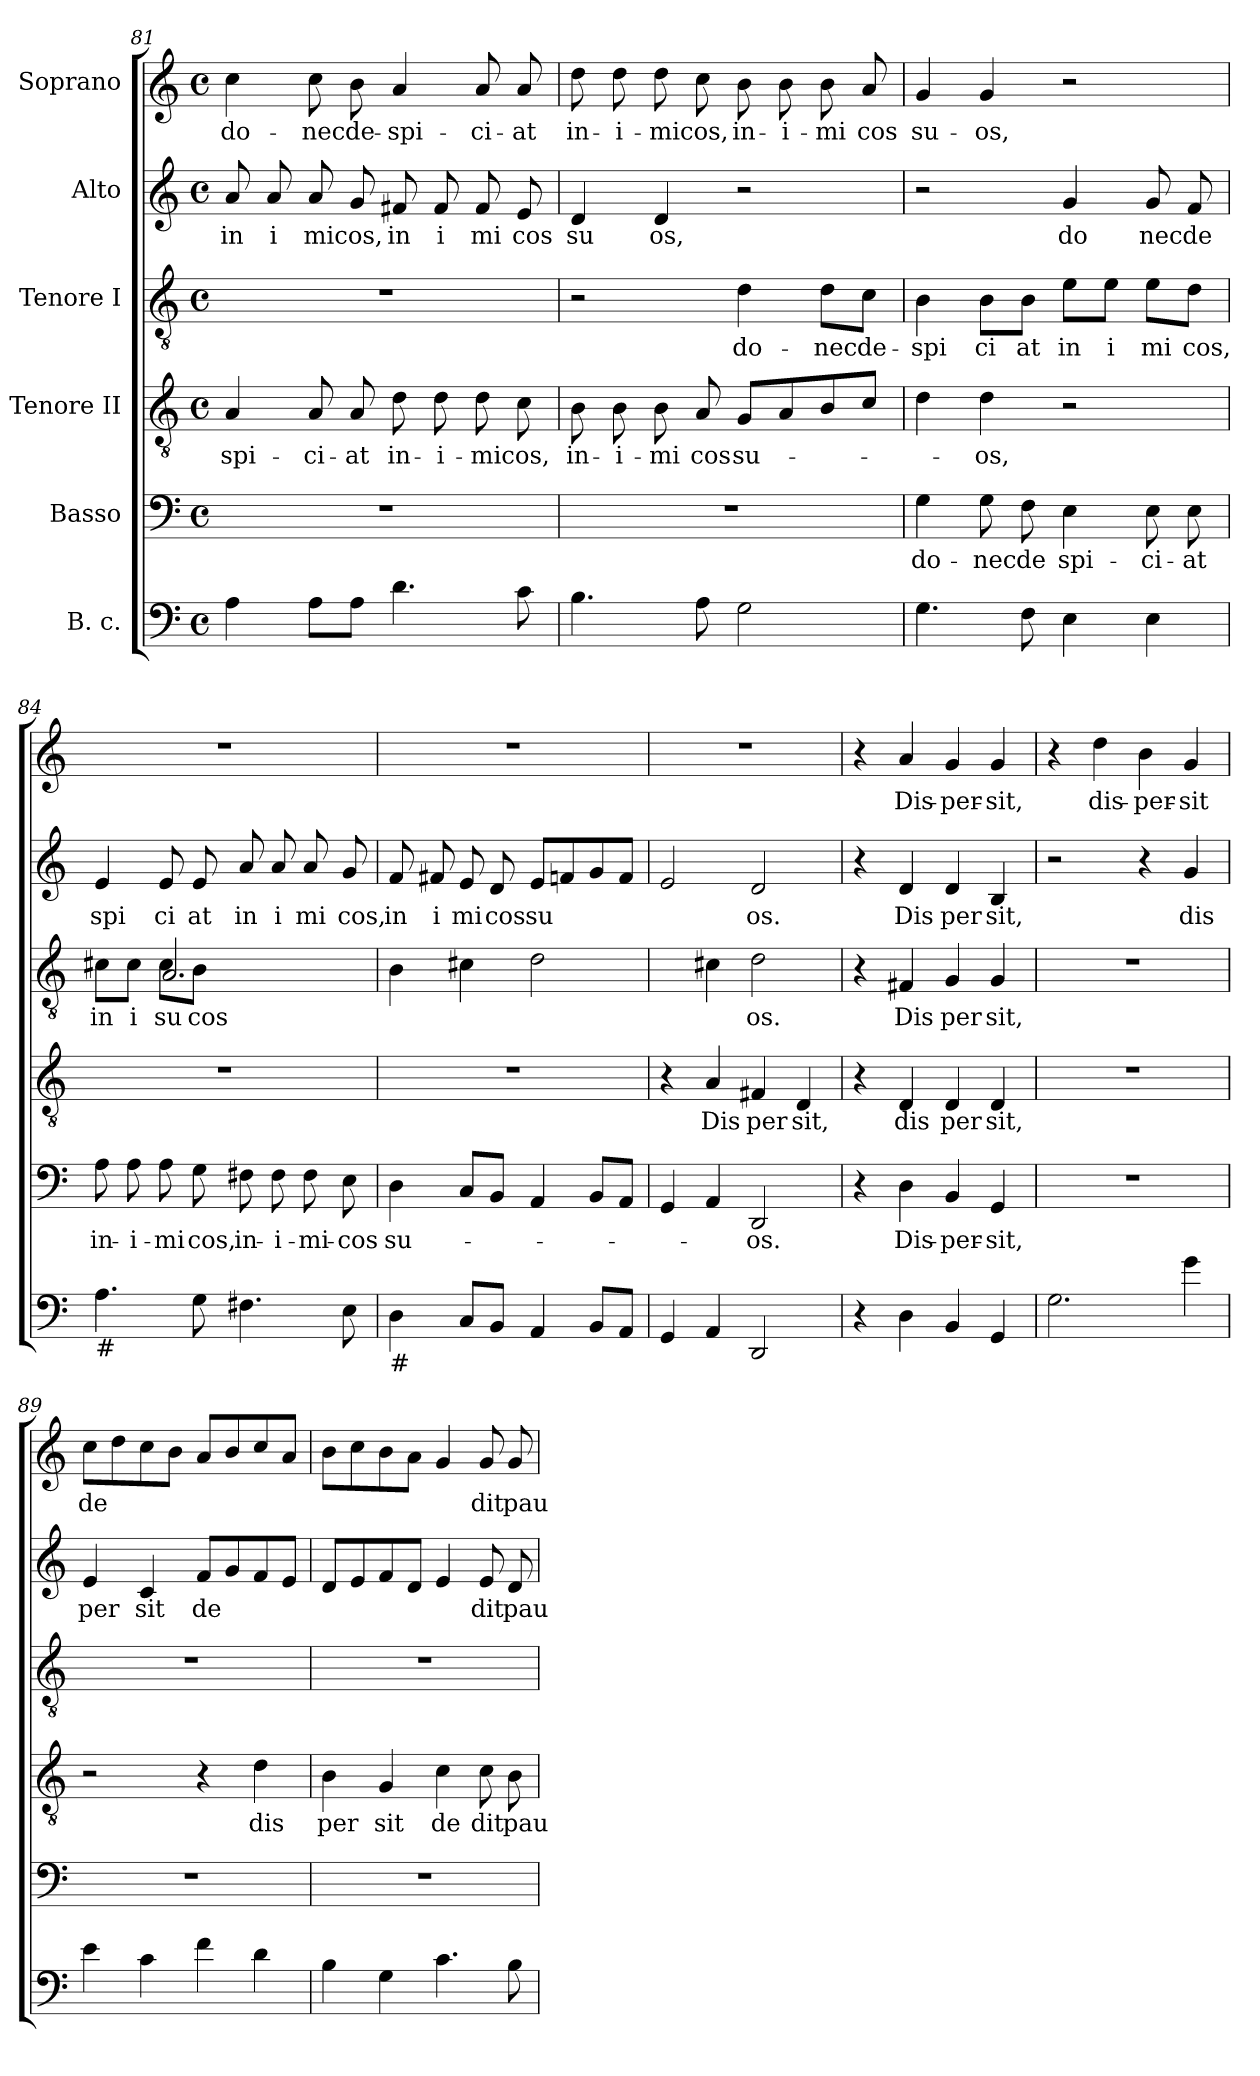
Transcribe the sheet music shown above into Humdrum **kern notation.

**kern	**kern	**text	**kern	**text	**kern	**text	**kern	**text	**kern	**text
*part6	*part5	*part5	*part4	*part4	*part3	*part3	*part2	*part2	*part1	*part1
*staff6	*staff5	*staff5	*staff4	*staff4	*staff3	*staff3	*staff2	*staff2	*staff1	*staff1
*I"B. c.	*I"Basso	*	*I"Tenore II	*	*I"Tenore I	*	*I"Alto	*	*I"Soprano	*
*clefF4	*clefF4	*	*clefGv2	*	*clefGv2	*	*clefG2	*	*clefG2	*
*k[]	*k[]	*	*k[]	*	*k[]	*	*k[]	*	*k[]	*
*C:	*C:	*	*C:	*	*C:	*	*C:	*	*C:	*
*M4/4	*M4/4	*	*M4/4	*	*M4/4	*	*M4/4	*	*M4/4	*
*met(c)	*met(c)	*	*met(c)	*	*met(c)	*	*met(c)	*	*met(c)	*
=81	=81	=81	=81	=81	=81	=81	=81	=81	=81	=81
!	!	!	!	!LO:LY:b	!	!	!	!LO:LY:b	!	!LO:LY:b
4A\	1r	.	4A/	-spi-	1r	.	8a/	-in	4cc\	do-
!	!	!	!	!	!	!	!	!LO:LY:b	!	!
.	.	.	.	.	.	.	8a/	i	.	.
!	!	!	!	!LO:LY:b	!	!	!	!LO:LY:b	!	!LO:LY:b
8A\L	.	.	8A/	-ci-	.	.	8a/	micos,	8cc\	-nec
!	!	!	!	!LO:LY:b	!	!	!	!	!	!LO:LY:b
8A\J	.	.	8A/	-at	.	.	8g/	.	8b\	de-
!	!	!	!	!LO:LY:b	!	!	!	!LO:LY:b	!	!LO:LY:b
4.d\	.	.	8d\	in-	.	.	8f#X/	in	4a/	-spi-
!	!	!	!	!LO:LY:b	!	!	!	!LO:LY:b	!	!
.	.	.	8d\	-i-	.	.	8f#/	i	.	.
!	!	!	!	!LO:LY:b	!	!	!	!LO:LY:b	!	!LO:LY:b
.	.	.	8d\	-micos,	.	.	8f#/	mi	8a/	-ci-
!	!	!	!	!	!	!	!	!LO:LY:b	!	!LO:LY:b
8c\	.	.	8c\	.	.	.	8e/	cos	8a/	-at
=82	=82	=82	=82	=82	=82	=82	=82	=82	=82	=82
!	!	!	!	!LO:LY:b	!	!	!	!LO:LY:b	!	!LO:LY:b
4.B\	1r	.	8B\	in-	2r	.	4d/	su	8dd\	in-
!	!	!	!	!LO:LY:b	!	!	!	!	!	!LO:LY:b
.	.	.	8B\	-i-	.	.	.	.	8dd\	-i-
!	!	!	!	!LO:LY:b	!	!	!	!LO:LY:b	!	!LO:LY:b
.	.	.	8B\	-mi	.	.	4d/	os,	8dd\	-micos,
!	!	!	!	!LO:LY:b	!	!	!	!	!	!
8A\	.	.	8A/	cos	.	.	.	.	8cc\	.
!	!	!	!	!LO:LY:b	!	!LO:LY:b	!	!	!	!LO:LY:b
2G\	.	.	8G/L	su-	4d\	do-	2r	.	8b\	in-
!	!	!	!	!	!	!	!	!	!	!LO:LY:b
.	.	.	8A/	.	.	.	.	.	8b\	-i-
!	!	!	!	!	!	!LO:LY:b	!	!	!	!LO:LY:b
.	.	.	8B/	.	8d\L	-nec	.	.	8b\	-mi
!	!	!	!	!	!	!LO:LY:b	!	!	!	!LO:LY:b
.	.	.	8c/J	.	8c\J	de-	.	.	8a/	cos
!!LO:PB:g=z
=83	=83	=83	=83	=83	=83	=83	=83	=83	=83	=83
!	!	!LO:LY:b	!	!	!	!LO:LY:b	!	!	!	!LO:LY:b
4.G\	4G\	do-	4d\	.	4B\	-spi	2r	.	4g/	su-
!	!	!LO:LY:b	!	!LO:LY:b	!	!LO:LY:b	!	!	!	!LO:LY:b
.	8G\	-nec	4d\	-os,	8B\L	ci	.	.	4g/	-os,
!	!	!LO:LY:b	!	!	!	!LO:LY:b	!	!	!	!
8F\	8F\	de	.	.	8B\J	at	.	.	.	.
!	!	!LO:LY:b	!	!	!	!LO:LY:b	!	!LO:LY:b	!	!
4E\	4E\	spi-	2r	.	8e\L	in	4g/	do	2r	.
!	!	!	!	!	!	!LO:LY:b	!	!	!	!
.	.	.	.	.	8e\J	i	.	.	.	.
!	!	!LO:LY:b	!	!	!	!LO:LY:b	!	!LO:LY:b	!	!
4E\	8E\	-ci-	.	.	8e\L	mi	8g/	nec	.	.
!	!	!LO:LY:b	!	!	!	!LO:LY:b	!	!LO:LY:b	!	!
.	8E\	-at	.	.	8d\J	cos,	8f/	de	.	.
=84	=84	=84	=84	=84	=84	=84	=84	=84	=84	=84
!LO:TX:b:t=#	!	!	!	!	!	!	!	!	!	!
!	!	!LO:LY:b	!	!	!	!LO:LY:b	!	!LO:LY:b	!	!
*	*	*	*	*	*^	*	*	*	*	*
4.A\	8A\	in-	1r	.	8c#X\L	4ryy	in	4e/	spi	1r	.
!	!	!LO:LY:b	!	!	!	!	!LO:LY:b	!	!	!	!
.	8A\	-i-	.	.	8c#\J	.	i	.	.	.	.
!	!	!LO:LY:b	!	!	!	!	!LO:LY:b	!	!	!	!
!	!	!	!	!	!	!	!LO:LY:b	!	!LO:LY:b	!	!
.	8A\	-mi	.	.	8c#\L	2.A/	su	8e/	ci	.	.
!	!	!LO:LY:b	!	!	!	!	!LO:LY:b	!	!LO:LY:b	!	!
8G\	8G\	cos,	.	.	8B\J	.	cos	8e/	at	.	.
!	!	!LO:LY:b	!	!	!	!	!	!	!LO:LY:b	!	!
4.F#X\	8F#X\	in-	.	.	2ryy	.	.	8a/	in	.	.
!	!	!LO:LY:b	!	!	!	!	!	!	!LO:LY:b	!	!
.	8F#\	-i-	.	.	.	.	.	8a/	i	.	.
!	!	!LO:LY:b	!	!	!	!	!	!	!LO:LY:b	!	!
.	8F#\	-mi-	.	.	.	.	.	8a/	mi	.	.
!	!	!LO:LY:b	!	!	!	!	!	!	!LO:LY:b	!	!
8E\	8E\	-cos	.	.	.	.	.	8g/	cos,	.	.
*	*	*	*	*	*v	*v	*	*	*	*	*
=85	=85	=85	=85	=85	=85	=85	=85	=85	=85	=85
!LO:TX:b:t=#	!	!	!	!	!	!	!	!	!	!
!	!	!LO:LY:b	!	!	!	!	!	!LO:LY:b	!	!
4D\	4D\	su-	1r	.	4B\	.	8f/	in	1r	.
!	!	!	!	!	!	!	!	!LO:LY:b	!	!
.	.	.	.	.	.	.	8f#X/	i	.	.
!	!	!	!	!	!	!	!	!LO:LY:b	!	!
8C/L	8C/L	.	.	.	4c#X\	.	8e/	mi	.	.
!	!	!	!	!	!	!	!	!LO:LY:b	!	!
8BB/J	8BB/J	.	.	.	.	.	8d/	cos	.	.
!	!	!	!	!	!	!	!	!LO:LY:b	!	!
4AA/	4AA/	.	.	.	2d\	.	8e/L	su	.	.
.	.	.	.	.	.	.	8fn/	.	.	.
8BB/L	8BB/L	.	.	.	.	.	8g/	.	.	.
8AA/J	8AA/J	.	.	.	.	.	8f/J	.	.	.
=86	=86	=86	=86	=86	=86	=86	=86	=86	=86	=86
4GG/	4GG/	.	4r	.	4ryy	.	2e/	.	1r	.
!	!	!	!	!LO:LY:b	!	!	!	!	!	!
4AA/	4AA/	.	4A/	Dis	4c#X\	.	.	.	.	.
!	!	!LO:LY:b	!	!LO:LY:b	!	!LO:LY:b	!	!LO:LY:b	!	!
2DD/	2DD/	-os.	4F#X/	per	2d\	os.	2d/	os.	.	.
!	!	!	!	!LO:LY:b	!	!	!	!	!	!
.	.	.	4D/	sit,	.	.	.	.	.	.
=87	=87	=87	=87	=87	=87	=87	=87	=87	=87	=87
4r	4r	.	4r	.	4r	.	4r	.	4r	.
!	!	!LO:LY:b	!	!LO:LY:b	!	!LO:LY:b	!	!LO:LY:b	!	!LO:LY:b
4D\	4D\	Dis-	4D/	dis	4F#X/	Dis	4d/	Dis	4a/	Dis-
!	!	!LO:LY:b	!	!LO:LY:b	!	!LO:LY:b	!	!LO:LY:b	!	!LO:LY:b
4BB/	4BB/	-per-	4D/	per	4G/	per	4d/	per	4g/	-per-
!	!	!LO:LY:b	!	!LO:LY:b	!	!LO:LY:b	!	!LO:LY:b	!	!LO:LY:b
4GG/	4GG/	-sit,	4D/	sit,	4G/	sit,	4B/	sit,	4g/	-sit,
=88	=88	=88	=88	=88	=88	=88	=88	=88	=88	=88
2.G\	1r	.	1r	.	1r	.	2r	.	4r	.
!	!	!	!	!	!	!	!	!	!	!LO:LY:b
.	.	.	.	.	.	.	.	.	4dd\	dis-
!	!	!	!	!	!	!	!	!	!	!LO:LY:b
.	.	.	.	.	.	.	4r	.	4b\	-per-
!	!	!	!	!	!	!	!	!LO:LY:b	!	!LO:LY:b
4g\	.	.	.	.	.	.	4g/	dis	4g/	-sit
!!LO:LB:g=z
=89	=89	=89	=89	=89	=89	=89	=89	=89	=89	=89
!	!	!	!	!	!	!	!	!LO:LY:b	!	!LO:LY:b
4e\	1r	.	2r	.	1r	.	4e/	per	8cc\L	de
.	.	.	.	.	.	.	.	.	8dd\	.
!	!	!	!	!	!	!	!	!LO:LY:b	!	!
4c\	.	.	.	.	.	.	4c/	sit	8cc\	.
.	.	.	.	.	.	.	.	.	8b\J	.
!	!	!	!	!	!	!	!	!LO:LY:b	!	!
4f\	.	.	4r	.	.	.	8f/L	de	8a/L	.
.	.	.	.	.	.	.	8g/	.	8b/	.
!	!	!	!	!LO:LY:b	!	!	!	!	!	!
4d\	.	.	4d\	dis	.	.	8f/	.	8cc/	.
.	.	.	.	.	.	.	8e/J	.	8a/J	.
=90	=90	=90	=90	=90	=90	=90	=90	=90	=90	=90
!	!	!	!	!LO:LY:b	!	!	!	!	!	!
4B\	1r	.	4B\	per	1r	.	8d/L	.	8b\L	.
.	.	.	.	.	.	.	8e/	.	8cc\	.
!	!	!	!	!LO:LY:b	!	!	!	!	!	!
4G\	.	.	4G/	sit	.	.	8f/	.	8b\	.
.	.	.	.	.	.	.	8d/J	.	8a\J	.
!	!	!	!	!LO:LY:b	!	!	!	!	!	!
4.c\	.	.	4c\	de	.	.	4e/	.	4g/	.
!	!	!	!	!LO:LY:b	!	!	!	!LO:LY:b	!	!LO:LY:b
.	.	.	8c\	dit	.	.	8e/	dit	8g/	dit
!	!	!	!	!LO:LY:b	!	!	!	!LO:LY:b	!	!LO:LY:b
8B\	.	.	8B\	pau	.	.	8d/	pau	8g/	pau
=	=	=	=	=	=	=	=	=	=	=
*-	*-	*-	*-	*-	*-	*-	*-	*-	*-	*-
